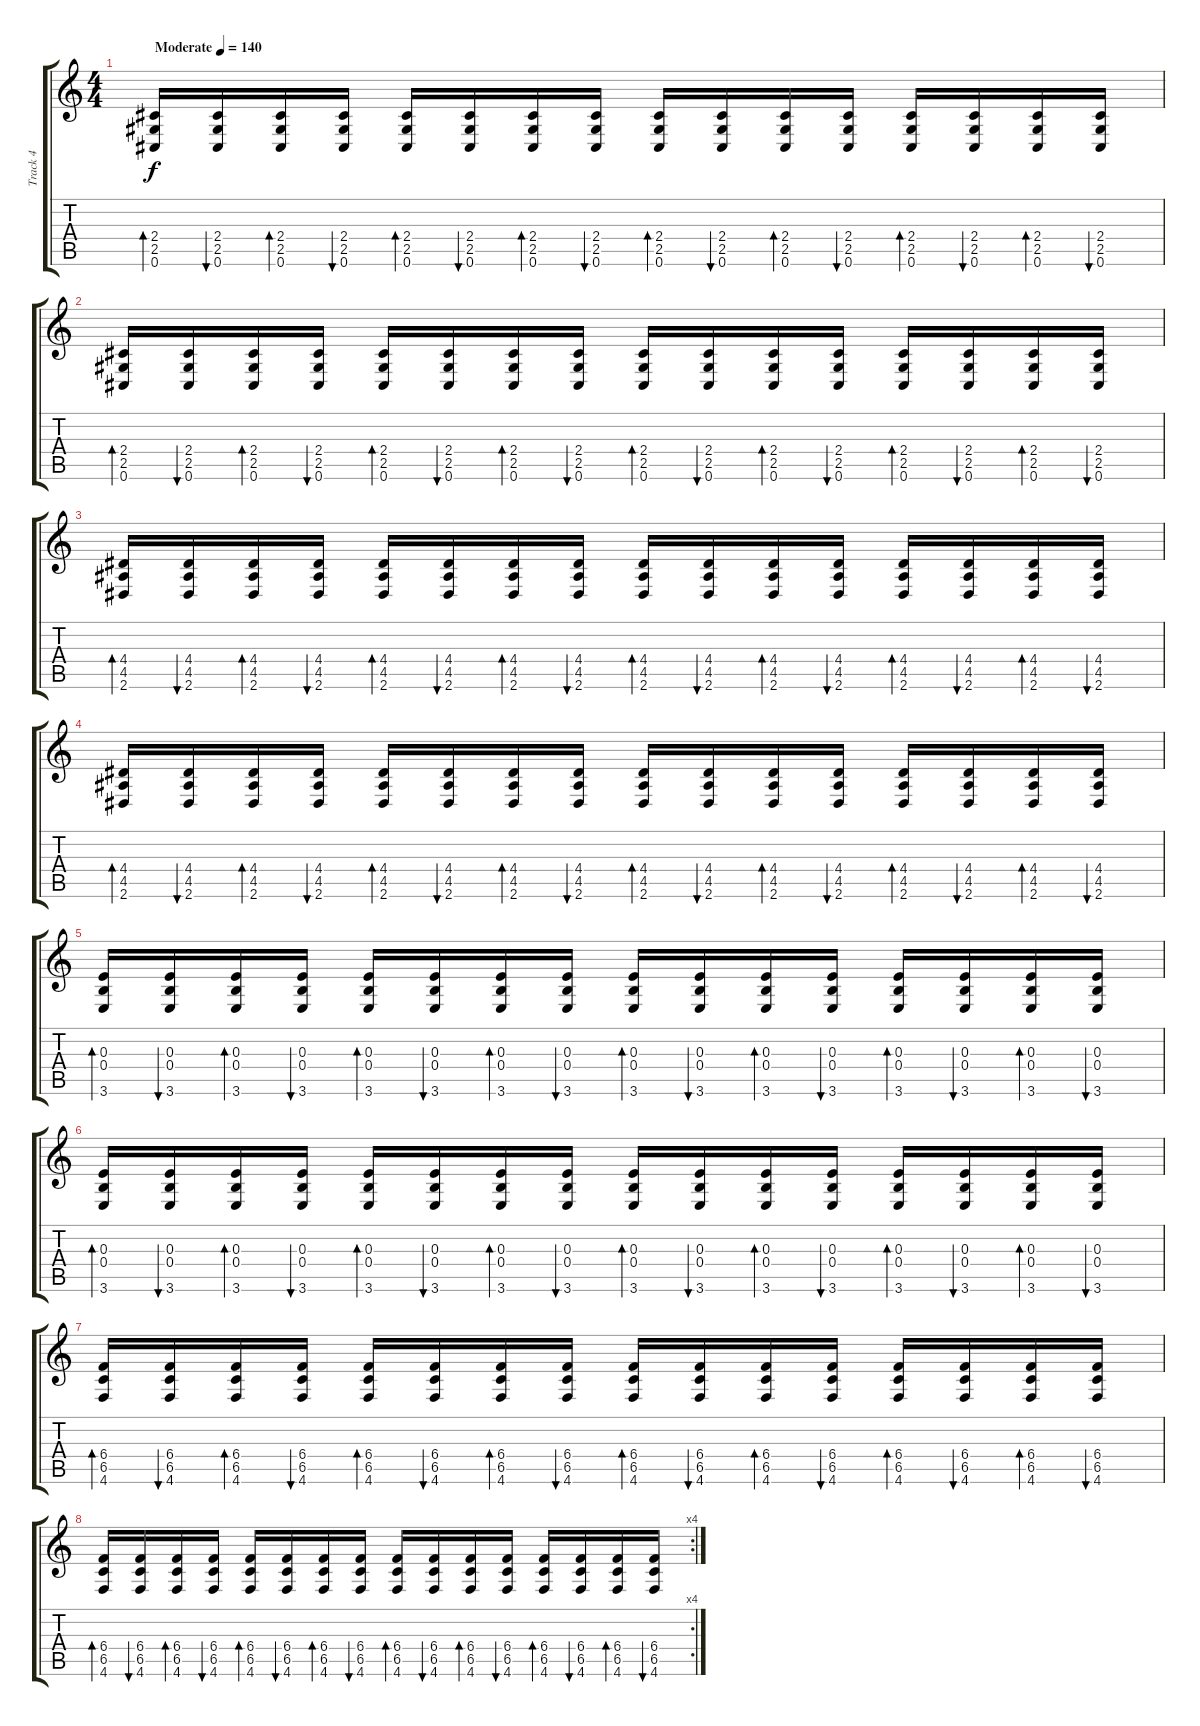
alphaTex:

\track ("Track 4" "Track 4") {instrument electricguitarjazz}
\staff {score tabs}
\tuning (Db4 Ab3 E3 B2 Gb2 Db2) {hide}
\ts (4 4)
\tempo (140 "Moderate")
\clef g2
\ks c
(2.4 2.5 0.6).16{bd 30 dy f instrument electricguitarjazz} (2.4 2.5 0.6).16{bu 30} (2.4 2.5 0.6).16{bd 30} (2.4 2.5 0.6).16{bu 30} (2.4 2.5 0.6).16{bd 30} (2.4 2.5 0.6).16{bu 30} (2.4 2.5 0.6).16{bd 30} (2.4 2.5 0.6).16{bu 30} (2.4 2.5 0.6).16{bd 30} (2.4 2.5 0.6).16{bu 30} (2.4 2.5 0.6).16{bd 30} (2.4 2.5 0.6).16{bu 30} (2.4 2.5 0.6).16{bd 30} (2.4 2.5 0.6).16{bu 30} (2.4 2.5 0.6).16{bd 30} (2.4 2.5 0.6).16{bu 30} |
(2.4 2.5 0.6).16{bd 30} (2.4 2.5 0.6).16{bu 30} (2.4 2.5 0.6).16{bd 30} (2.4 2.5 0.6).16{bu 30} (2.4 2.5 0.6).16{bd 30} (2.4 2.5 0.6).16{bu 30} (2.4 2.5 0.6).16{bd 30} (2.4 2.5 0.6).16{bu 30} (2.4 2.5 0.6).16{bd 30} (2.4 2.5 0.6).16{bu 30} (2.4 2.5 0.6).16{bd 30} (2.4 2.5 0.6).16{bu 30} (2.4 2.5 0.6).16{bd 30} (2.4 2.5 0.6).16{bu 30} (2.4 2.5 0.6).16{bd 30} (2.4 2.5 0.6).16{bu 30} |
(4.4 4.5 2.6).16{bd 30} (4.4 4.5 2.6).16{bu 30} (4.4 4.5 2.6).16{bd 30} (4.4 4.5 2.6).16{bu 30} (4.4 4.5 2.6).16{bd 30} (4.4 4.5 2.6).16{bu 30} (4.4 4.5 2.6).16{bd 30} (4.4 4.5 2.6).16{bu 30} (4.4 4.5 2.6).16{bd 30} (4.4 4.5 2.6).16{bu 30} (4.4 4.5 2.6).16{bd 30} (4.4 4.5 2.6).16{bu 30} (4.4 4.5 2.6).16{bd 30} (4.4 4.5 2.6).16{bu 30} (4.4 4.5 2.6).16{bd 30} (4.4 4.5 2.6).16{bu 30} |
(4.4 4.5 2.6).16{bd 30} (4.4 4.5 2.6).16{bu 30} (4.4 4.5 2.6).16{bd 30} (4.4 4.5 2.6).16{bu 30} (4.4 4.5 2.6).16{bd 30} (4.4 4.5 2.6).16{bu 30} (4.4 4.5 2.6).16{bd 30} (4.4 4.5 2.6).16{bu 30} (4.4 4.5 2.6).16{bd 30} (4.4 4.5 2.6).16{bu 30} (4.4 4.5 2.6).16{bd 30} (4.4 4.5 2.6).16{bu 30} (4.4 4.5 2.6).16{bd 30} (4.4 4.5 2.6).16{bu 30} (4.4 4.5 2.6).16{bd 30} (4.4 4.5 2.6).16{bu 30} |
(0.3 0.4 3.6).16{bd 30} (0.3 0.4 3.6).16{bu 30} (0.3 0.4 3.6).16{bd 30} (0.3 0.4 3.6).16{bu 30} (0.3 0.4 3.6).16{bd 30} (0.3 0.4 3.6).16{bu 30} (0.3 0.4 3.6).16{bd 30} (0.3 0.4 3.6).16{bu 30} (0.3 0.4 3.6).16{bd 30} (0.3 0.4 3.6).16{bu 30} (0.3 0.4 3.6).16{bd 30} (0.3 0.4 3.6).16{bu 30} (0.3 0.4 3.6).16{bd 30} (0.3 0.4 3.6).16{bu 30} (0.3 0.4 3.6).16{bd 30} (0.3 0.4 3.6).16{bu 30} |
(0.3 0.4 3.6).16{bd 30} (0.3 0.4 3.6).16{bu 30} (0.3 0.4 3.6).16{bd 30} (0.3 0.4 3.6).16{bu 30} (0.3 0.4 3.6).16{bd 30} (0.3 0.4 3.6).16{bu 30} (0.3 0.4 3.6).16{bd 30} (0.3 0.4 3.6).16{bu 30} (0.3 0.4 3.6).16{bd 30} (0.3 0.4 3.6).16{bu 30} (0.3 0.4 3.6).16{bd 30} (0.3 0.4 3.6).16{bu 30} (0.3 0.4 3.6).16{bd 30} (0.3 0.4 3.6).16{bu 30} (0.3 0.4 3.6).16{bd 30} (0.3 0.4 3.6).16{bu 30} |
(6.4 6.5 4.6).16{bd 30} (6.4 6.5 4.6).16{bu 30} (6.4 6.5 4.6).16{bd 30} (6.4 6.5 4.6).16{bu 30} (6.4 6.5 4.6).16{bd 30} (6.4 6.5 4.6).16{bu 30} (6.4 6.5 4.6).16{bd 30} (6.4 6.5 4.6).16{bu 30} (6.4 6.5 4.6).16{bd 30} (6.4 6.5 4.6).16{bu 30} (6.4 6.5 4.6).16{bd 30} (6.4 6.5 4.6).16{bu 30} (6.4 6.5 4.6).16{bd 30} (6.4 6.5 4.6).16{bu 30} (6.4 6.5 4.6).16{bd 30} (6.4 6.5 4.6).16{bu 30} |
\rc 4
(6.4 6.5 4.6).16{bd 30} (6.4 6.5 4.6).16{bu 30} (6.4 6.5 4.6).16{bd 30} (6.4 6.5 4.6).16{bu 30} (6.4 6.5 4.6).16{bd 30} (6.4 6.5 4.6).16{bu 30} (6.4 6.5 4.6).16{bd 30} (6.4 6.5 4.6).16{bu 30} (6.4 6.5 4.6).16{bd 30} (6.4 6.5 4.6).16{bu 30} (6.4 6.5 4.6).16{bd 30} (6.4 6.5 4.6).16{bu 30} (6.4 6.5 4.6).16{bd 30} (6.4 6.5 4.6).16{bu 30} (6.4 6.5 4.6).16{bd 30} (6.4 6.5 4.6).16{bu 30}
